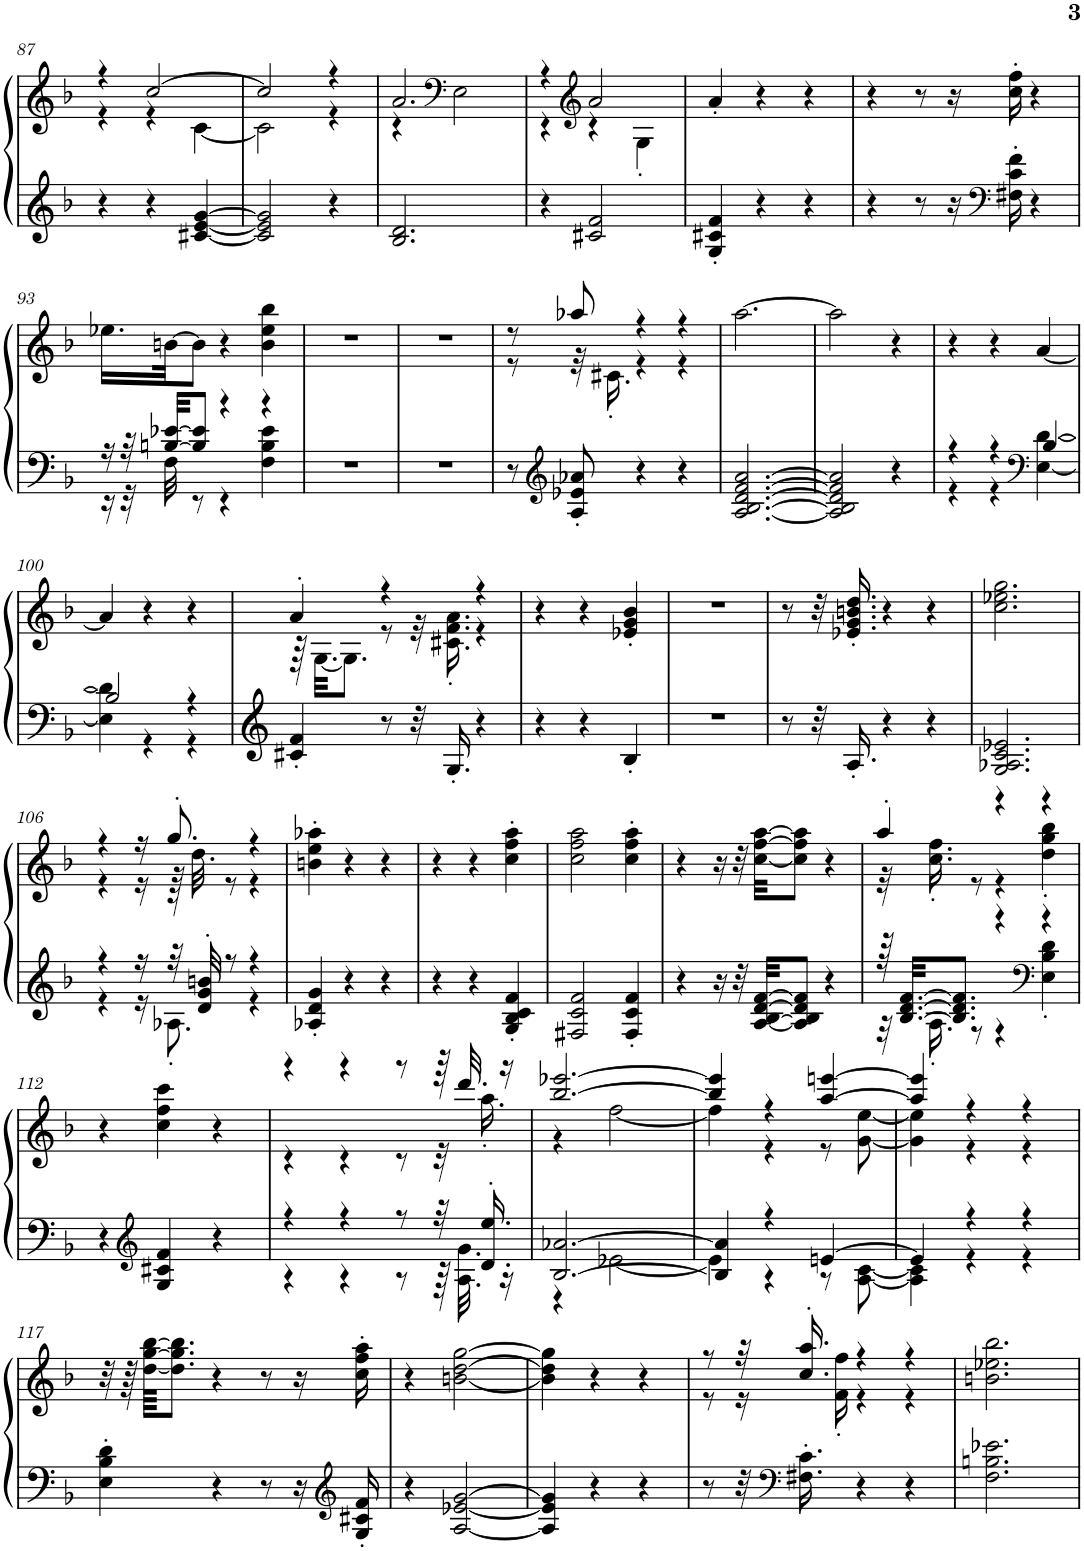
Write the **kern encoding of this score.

**kern	**kern
*part1	*part1
*staff2	*staff1
*I"Piano	*
*I'Pno.	*
!!LO:PB:g=z
*clefG2	*clefG2
*k[b-]	*k[b-]
*M3/4	*M3/4
=87	=87
*	*^
4r	4r	4r
4r	[2cc/	4r
[4c#X/ [4e/ [4g/	.	[4c\
=88	=88	=88
2c#/] 2e/] 2g/]	2cc/]	2c\]
4r	4r	4r
=89	=89	=89
2.B-/ 2.d/	2.a/	4r
*	*clefF4	*
.	.	2E\
=90	=90	=90
4r	4r	4r
*	*clefG2	*
2c#X/ 2f/	2a/	4r
.	.	4G'\
*	*v	*v
=91	=91
4G/' 4c#X/' 4f/'	4a'/
4r	4r
4r	4r
=92	=92
4r	4r
8r	8r
16r	16r
*clefF4	*
16F#X\' 16c\' 16f\'	16cc\' 16ff\'
4r	4r
!!LO:LB:g=z
=93	=93
*^	*
16r	16r	16.ee-X\LL
32r	32r	.
[32Bn/ [32e-X/KKL	32F\	[32bn\JK
8B/] 8e-/]J	8r	8b\J]
4r	4r	4r
4r	4F\ 4B\ 4e-\	4b\ 4ee-\ 4bb-\
*v	*v	*
=94	=94
2.r	2.r
=95	=95
2.r	2.r
=96	=96
*	*^
8r	8r	8r
*clefG2	*	*
8A/' 8e-X/' 8a-X/'	8aa-X/	32r
.	.	16.c#X'\
4r	4r	4r
4r	4r	4r
*	*v	*v
=97	=97
[2.A/ [2.B-/ [2.d/ [2.f/ [2.a/	[2.aa\
=98	=98
2A/] 2B-/] 2d/] 2f/] 2a/]	2aa\]
4r	4r
=99	=99
*^	*
4r	4r	4r
4r	4r	4r
*clefF4	*	*
[4B-/	[4E\ [4d\	[4a/
!!LO:LB:g=z
=100	=100	=100
2B-/]	4E\] 4d\]	4a/]
.	4r	4r
4r	4r	4r
*v	*v	*
=101	=101
*	*^
4c#X/' 4f/'	4a'/	64r
.	.	[32.G\KKL
.	.	8.G\J]
8r	4r	8r
32r	.	32r
16.G'/	.	16.c#X\' 16.f\' 16.a\'
4r	4r	4r
*	*v	*v
=102	=102
4r	4r
4r	4r
4B-'/	4e-X/' 4g/' 4b-/'
=103	=103
2.r	2.r
=104	=104
8r	8r
32r	32r
16.A'/	16.e-X/' 16.g/' 16.bn/' 16.dd/'
4r	4r
4r	4r
=105	=105
2.G/ 2.A-X/ 2.c/ 2.e-X/	2.cc\ 2.ee-X\ 2.gg\
!!LO:LB:g=z
=106	=106
*^	*^
4r	4r	4r	4r
16r	16r	16r	16r
32r	8.A-X'\	8.gg'/	64r
.	.	.	32.dd\
32d/' 32g/' 32bn/'	.	.	.
8r	.	.	8r
4r	4r	4r	4r
*v	*v	*	*
*	*v	*v
=107	=107
4A-X/' 4d/' 4g/'	4bn\' 4ee\' 4aa-X\'
4r	4r
4r	4r
=108	=108
4r	4r
4r	4r
4G/' 4B-/' 4c/' 4f/'	4cc\' 4ff\' 4aa\'
=109	=109
2F#X/ 2c/ 2f/	2cc\ 2ff\ 2aa\
4F#/' 4c/' 4f/'	4cc\' 4ff\' 4aa\'
=110	=110
4r	4r
16r	16r
32r	32r
[32A/ [32B-/ [32d/ [32f/KKL	[32cc\ [32ff\ [32aa\KKL
8A/] 8B-/] 8d/] 8f/]J	8cc\] 8ff\] 8aa\]J
4r	4r
=111	=111
*^	*^
64r	32r	4aa'/	32r
[32.B-/ [32.d/ [32.f/KKL	.	.	.
.	16.A'\	.	16.cc\' 16.ff\'
8.B-/] 8.d/] 8.f/]J	.	.	.
.	8r	.	8r
4r	4r	4r	4r
*clefF4	*	*	*
4r	4E\' 4B-\' 4d\'	4r	4dd\' 4gg\' 4bb-\'
*v	*v	*	*
*	*v	*v
!!LO:LB:g=z
=112	=112
4r	4r
*clefG2	*
4G/ 4c#X/ 4f/	4cc\ 4ff\ 4ccc\
4r	4r
=113	=113
*^	*^
4r	4r	4r	4r
4r	4r	4r	4r
8r	8r	8r	8r
32r	64r	64r	32r
.	32.A\ 32.g\	32.ddd/	.
16.d/' 16.ee/'	.	.	16.aa'\
.	16r	16r	.
=114	=114	=114	=114
[2.B-/ [2.a-X/	4r	[2.bb-/ [2.eee-X/	4r
.	[2e-X\	.	[2ff\
=115	=115	=115	=115
4B-/] 4a-/]	4e-\]	4bb-/] 4eee-/]	4ff\]
4r	4r	4r	4r
[4en/	8r	[4aa/ [4eeen/	8r
.	[8A\ [8c\	.	[8g\ [8ee\
=116	=116	=116	=116
4e/]	4A\] 4c\]	4aa/] 4eee/]	4g\] 4ee\]
4r	4r	4r	4r
4r	4r	4r	4r
*v	*v	*	*
*	*v	*v
!!LO:LB:g=z
=117	=117
4E\' 4B-\' 4d\'	32r
.	64r
.	[64dd\ [64gg\ [64bb-\KKKL
.	8.dd\] 8.gg\] 8.bb-\]J
4r	4r
8r	8r
16r	16r
*clefG2	*
16G/' 16c#X/' 16f/'	16cc\' 16ff\' 16aa\'
=118	=118
4r	4r
[2A/ [2e-X/ [2g/	[2bn\ [2dd\ [2gg\
=119	=119
4A/] 4e-/] 4g/]	4b\] 4dd\] 4gg\]
4r	4r
4r	4r
=120	=120
*	*^
8r	8r	8r
32r	32r	16r
*clefF4	*	*
16.F#X\' 16.c\'	16.cc/' 16.aa/'	.
.	.	16f\' 16ff\'
4r	4r	4r
4r	4r	4r
*	*v	*v
=121	=121
2.F\ 2.Bn\ 2.e-X\	2.bn\ 2.ee-X\ 2.bb-\
=	=
*-	*-
